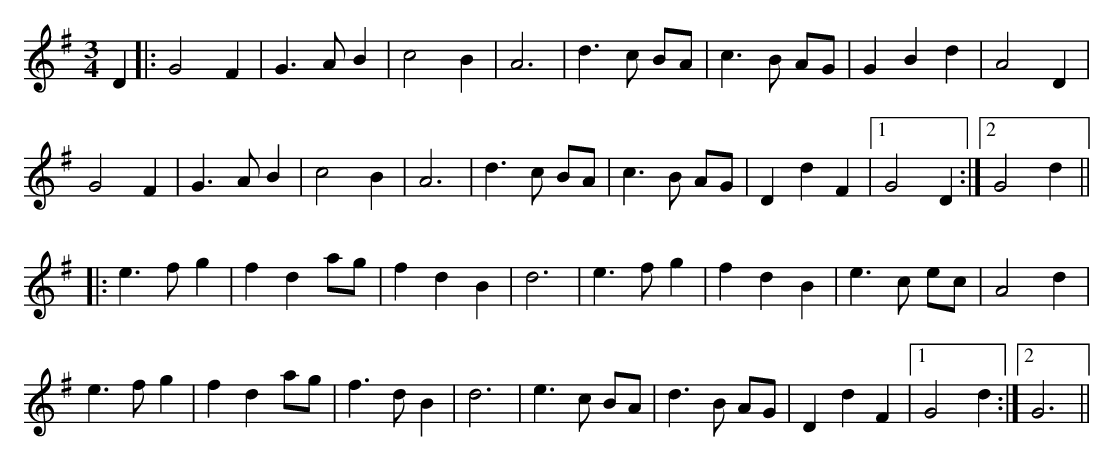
X:1
M:3/4
K:G
D2|:G4 F2|G3 A B2|c4 B2|A6|d3 c BA|c3 B AG|G2 B2 d2|A4 D2|
G4 F2|G3 A B2|c4 B2|A6|d3 c BA|c3 B AG|D2 d2 F2|1 G4 D2:|2 G4 d2||
|:e3 f g2|f2 d2 ag|f2 d2 B2|d6|e3 f g2|f2 d2 B2|e3 c ec|A4 d2|
e3 f g2|f2 d2 ag|f3 d B2|d6|e3 c BA|d3 B AG|D2 d2 F2|1 G4 d2:|2 G6||
